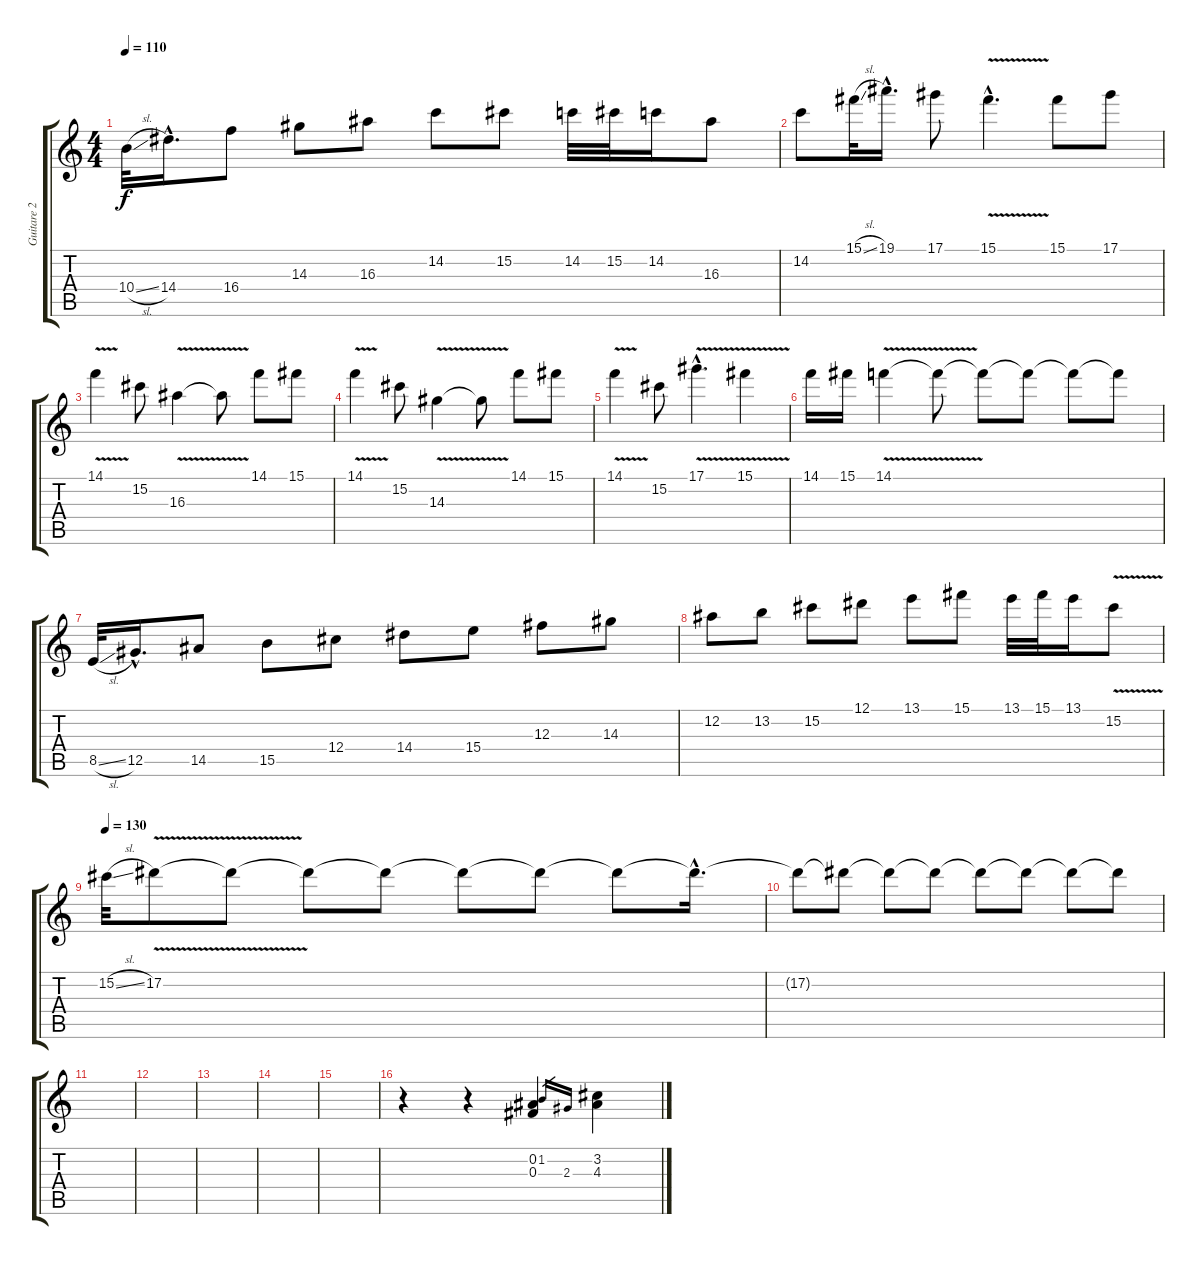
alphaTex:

\track ("Guitare 2" "Guitare 2") {instrument distortionguitar}
\staff {score tabs}
\tuning (Eb4 Bb3 Gb3 Db3 Ab2 Eb2) {hide}
\ts (4 4)
\tempo 110
\clef g2
\ks c
10.4{sl}.32{dy f} 14.4{hac}.16{d} 16.4.8 14.3.8 16.3.8 14.2.8 15.2.8 14.2.32 15.2.32 14.2.16 16.3.8 |
14.2.8 15.1{sl}.32 19.1{hac}.16{d} 17.1.8 15.1{v hac}.4{d} 15.1.8 17.1.8 |
14.1{v}.4 15.2.8 16.3{v}.4 16.3{t}.8 14.1.8 15.1.8 |
14.1{v}.4 15.2.8 14.3{v}.4 14.3{t}.8 14.1.8 15.1.8 |
14.1{v}.4 15.2.8 17.1{v hac}.4{d} 15.1{v}.4 |
14.1.16 15.1.16 14.1{v}.4 14.1{t}.8 14.1{t}.8 14.1{t}.8 14.1{t}.8 14.1{t}.8 |
8.5{sl}.32 12.5{hac}.16{d} 14.5.8 15.5.8 12.4.8 14.4.8 15.4.8 12.3.8 14.3.8 |
12.2.8 13.2.8 15.2.8 12.1.8 13.1.8 15.1.8 13.1.32 15.1.32 13.1.16 15.2{v}.8 |
\tempo 130
15.2{sl}.32 17.2{v}.8 17.2{t}.8{volume 12} 17.2{t}.8{volume 11} 17.2{t}.8{volume 10} 17.2{t}.8{volume 9} 17.2{t}.8{volume 8} 17.2{t}.8{volume 7} 17.2{hac t}.16{d} |
17.2{t}.8{volume 6} 17.2{t}.8{volume 5} 17.2{t}.8{volume 4} 17.2{t}.8{volume 4} 17.2{t}.8{volume 3} 17.2{t}.8{volume 2} 17.2{t}.8{volume 1} 17.2{t}.8{volume 0} |
|
|
|
|
|
r.4{volume 13 instrument harpsichord} r.4 (0.2 0.3).4 1.2.16{gr} 2.3.16{gr} (3.2 4.3).4
